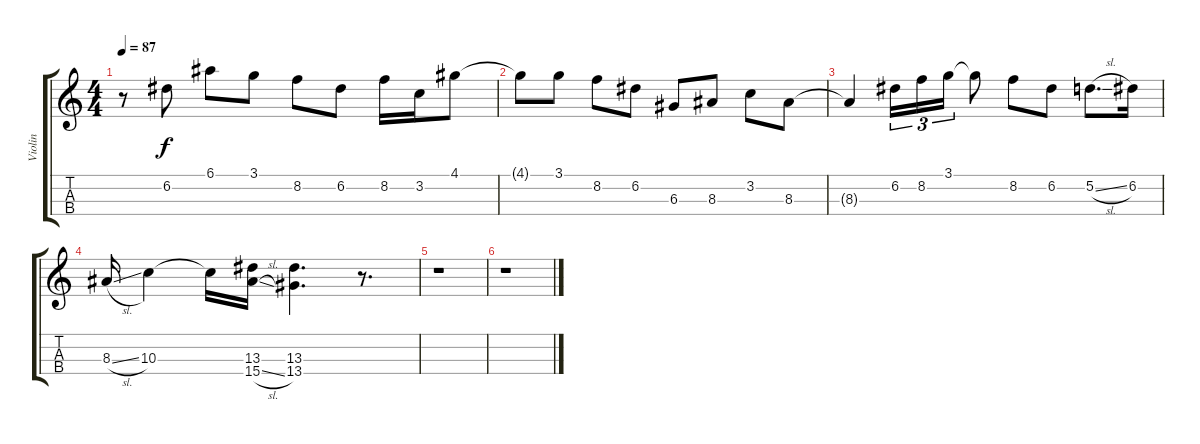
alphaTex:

\track ("Violin" "Violin") {instrument violin}
\staff {score tabs}
\tuning (E5 A4 D4 G3) {hide}
\ts (4 4)
\tempo 87
\clef g2
\ks c
r.8{dy f} 6.2.8 6.1.8 3.1.8 8.2.8 6.2.8 8.2.16 3.2.16 4.1.8 |
4.1{t}.8 3.1.8 8.2.8 6.2.8 6.3.8 8.3.8 3.2.8 8.3.8 |
8.3{t}.4 6.2.16{tu (3 2)} 8.2.16{tu (3 2)} 3.1.16{tu (3 2)} 3.1{t}.8 8.2.8 6.2.8 5.2{sl}.8{d} 6.2.16 |
8.3{sl}.16 10.3.4 10.3{t}.16 (13.3 15.4{sl}).16 (13.3 13.4).4{d} r.8{d} |
r.1 |
r.1
